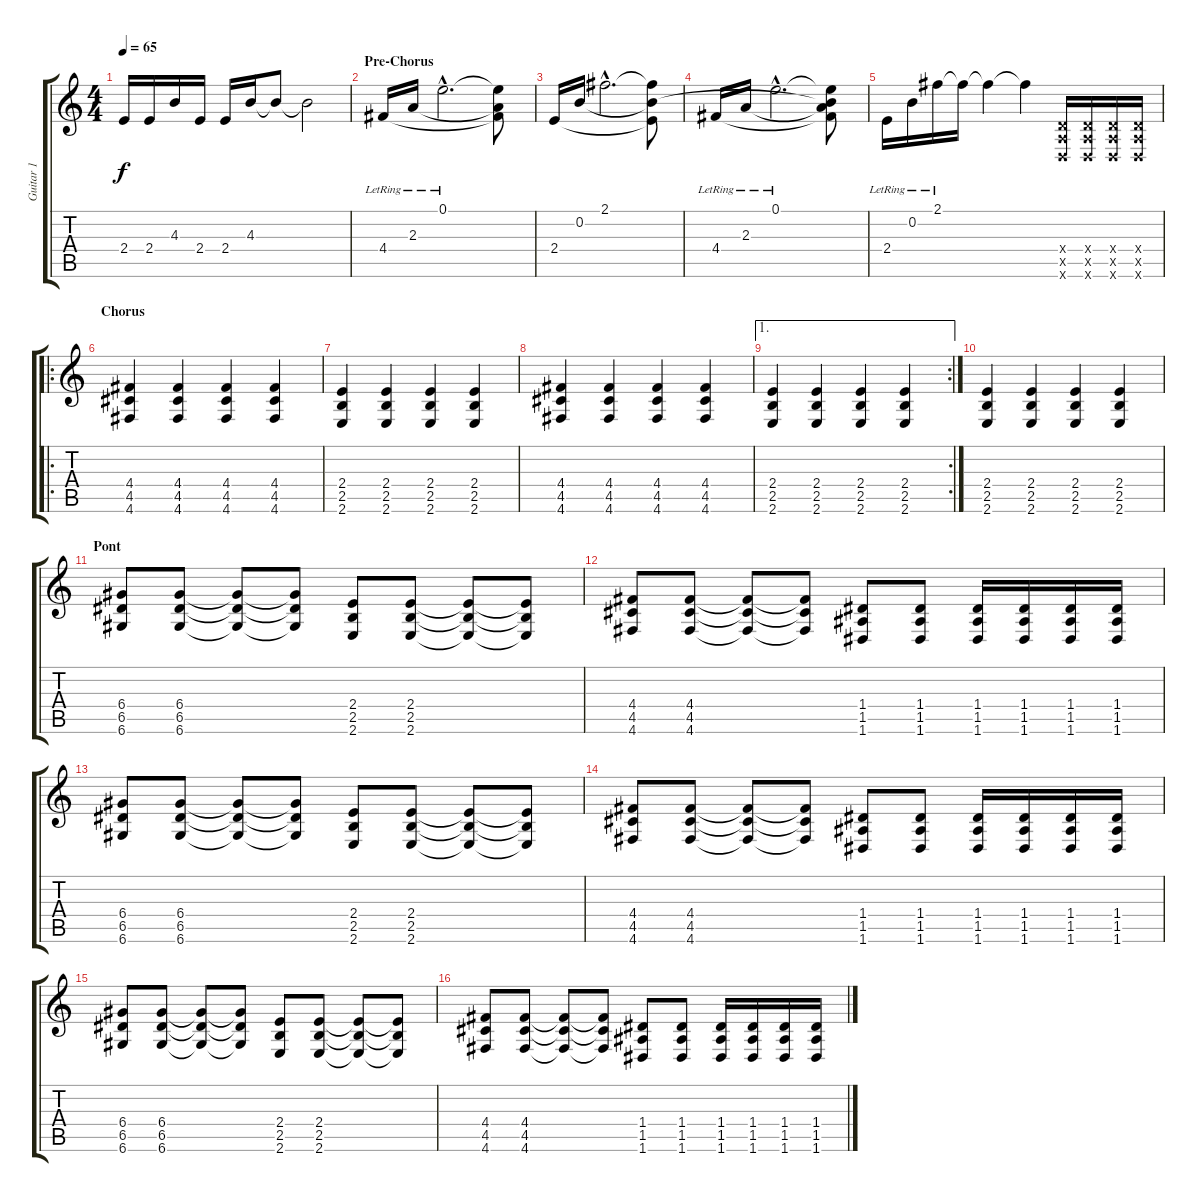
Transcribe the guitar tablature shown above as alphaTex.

\track ("Guitar 1" "Guitar 1") {instrument electricguitarclean}
\staff {score tabs}
\tuning (E4 B3 G3 D3 A2 D2) {hide}
\ts (4 4)
\tempo 65
\clef g2
\ks c
2.4.16{dy f} 2.4.16 4.3.16 2.4.16 2.4.16 4.3.16 4.3{t}.8 4.3{t}.2 |
\section ("" "Pre-Chorus")
4.4{lr}.16{instrument electricguitarclean} 2.3{lr}.16 0.1{hac lr}.2{d} (0.1{t} 2.3{t} 4.4{t}).8 |
2.4.16 0.2.16 2.1{hac}.2{d} (2.1{t} 0.2{t} 2.4{t}).8 |
4.4{lr}.16 2.3{lr}.16 0.1{hac lr}.2{d} (0.1{t} 0.2{t} 2.3{t} 4.4{t}).8 |
2.4{lr}.16 0.2{lr}.16 2.1{lr}.16 2.1{t}.16 2.1{t}.4 2.1{t}.4 (0.4{x} 0.5{x} 0.6{x}).16{volume 16 instrument distortionguitar} (0.4{x} 0.5{x} 0.6{x}).16 (0.4{x} 0.5{x} 0.6{x}).16 (0.4{x} 0.5{x} 0.6{x}).16 |
\ro
\section ("" "Chorus")
(4.4 4.5 4.6).4 (4.4 4.5 4.6).4 (4.4 4.5 4.6).4 (4.4 4.5 4.6).4 |
(2.4 2.5 2.6).4 (2.4 2.5 2.6).4 (2.4 2.5 2.6).4 (2.4 2.5 2.6).4 |
(4.4 4.5 4.6).4 (4.4 4.5 4.6).4 (4.4 4.5 4.6).4 (4.4 4.5 4.6).4 |
\ae 1
\rc 2
(2.4 2.5 2.6).4 (2.4 2.5 2.6).4 (2.4 2.5 2.6).4 (2.4 2.5 2.6).4 |
(2.4 2.5 2.6).4 (2.4 2.5 2.6).4 (2.4 2.5 2.6).4 (2.4 2.5 2.6).4 |
\section ("" "Pont")
(6.4 6.5 6.6).8 (6.4 6.5 6.6).8 (6.4{t} 6.5{t} 6.6{t}).8 (6.4{t} 6.5{t} 6.6{t}).8 (2.4 2.5 2.6).8 (2.4 2.5 2.6).8 (2.4{t} 2.5{t} 2.6{t}).8 (2.4{t} 2.5{t} 2.6{t}).8 |
(4.4 4.5 4.6).8 (4.4 4.5 4.6).8 (4.4{t} 4.5{t} 4.6{t}).8 (4.4{t} 4.5{t} 4.6{t}).8 (1.4 1.5 1.6).8 (1.4 1.5 1.6).8 (1.4 1.5 1.6).16 (1.4 1.5 1.6).16 (1.4 1.5 1.6).16 (1.4 1.5 1.6).16 |
(6.4 6.5 6.6).8 (6.4 6.5 6.6).8 (6.4{t} 6.5{t} 6.6{t}).8 (6.4{t} 6.5{t} 6.6{t}).8 (2.4 2.5 2.6).8 (2.4 2.5 2.6).8 (2.4{t} 2.5{t} 2.6{t}).8 (2.4{t} 2.5{t} 2.6{t}).8 |
(4.4 4.5 4.6).8 (4.4 4.5 4.6).8 (4.4{t} 4.5{t} 4.6{t}).8 (4.4{t} 4.5{t} 4.6{t}).8 (1.4 1.5 1.6).8 (1.4 1.5 1.6).8 (1.4 1.5 1.6).16 (1.4 1.5 1.6).16 (1.4 1.5 1.6).16 (1.4 1.5 1.6).16 |
(6.4 6.5 6.6).8 (6.4 6.5 6.6).8 (6.4{t} 6.5{t} 6.6{t}).8 (6.4{t} 6.5{t} 6.6{t}).8 (2.4 2.5 2.6).8 (2.4 2.5 2.6).8 (2.4{t} 2.5{t} 2.6{t}).8 (2.4{t} 2.5{t} 2.6{t}).8 |
(4.4 4.5 4.6).8 (4.4 4.5 4.6).8 (4.4{t} 4.5{t} 4.6{t}).8 (4.4{t} 4.5{t} 4.6{t}).8 (1.4 1.5 1.6).8 (1.4 1.5 1.6).8 (1.4 1.5 1.6).16 (1.4 1.5 1.6).16 (1.4 1.5 1.6).16 (1.4 1.5 1.6).16
